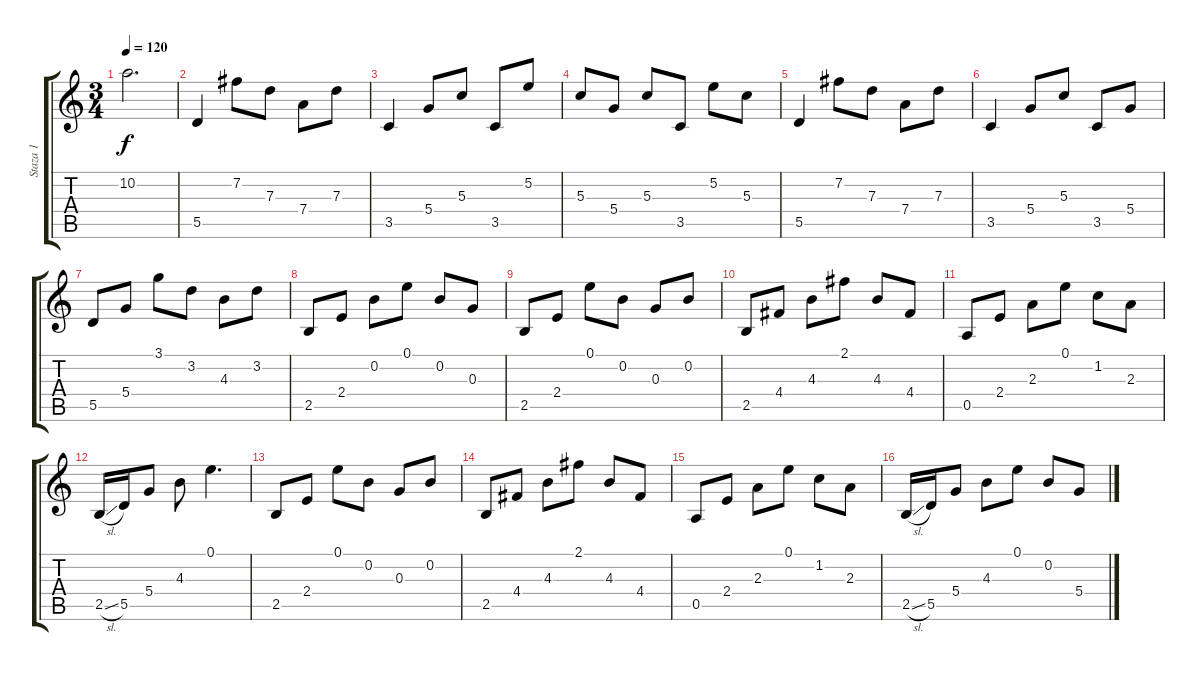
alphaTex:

\track ("Staza 1" "Staza 1") {instrument acousticguitarsteel}
\staff {score tabs}
\tuning (E4 B3 G3 D3 A2 E2) {hide}
\ts (3 4)
\tempo 120
\clef g2
\ks c
10.2{t}.2{d dy f} |
5.5.4{volume 4} 7.2.8 7.3.8 7.4.8 7.3.8 |
3.5.4 5.4.8 5.3.8 3.5.8 5.2.8 |
5.3.8 5.4.8 5.3.8 3.5.8 5.2.8 5.3.8 |
5.5.4 7.2.8 7.3.8 7.4.8 7.3.8 |
3.5.4 5.4.8 5.3.8 3.5.8 5.4.8 |
5.5.8 5.4.8 3.1.8 3.2.8 4.3.8 3.2.8 |
2.5.8 2.4.8 0.2.8 0.1.8 0.2.8 0.3.8 |
2.5.8 2.4.8 0.1.8 0.2.8 0.3.8 0.2.8 |
2.5.8 4.4.8 4.3.8 2.1.8 4.3.8 4.4.8 |
0.5.8 2.4.8 2.3.8 0.1.8 1.2.8 2.3.8 |
2.5{sl}.16 5.5.16 5.4.8 4.3.8 0.1.4{d} |
2.5.8 2.4.8 0.1.8 0.2.8 0.3.8 0.2.8 |
2.5.8 4.4.8 4.3.8 2.1.8 4.3.8 4.4.8 |
0.5.8 2.4.8 2.3.8 0.1.8 1.2.8 2.3.8 |
2.5{sl}.16 5.5.16 5.4.8 4.3.8 0.1.8 0.2.8 5.4.8
